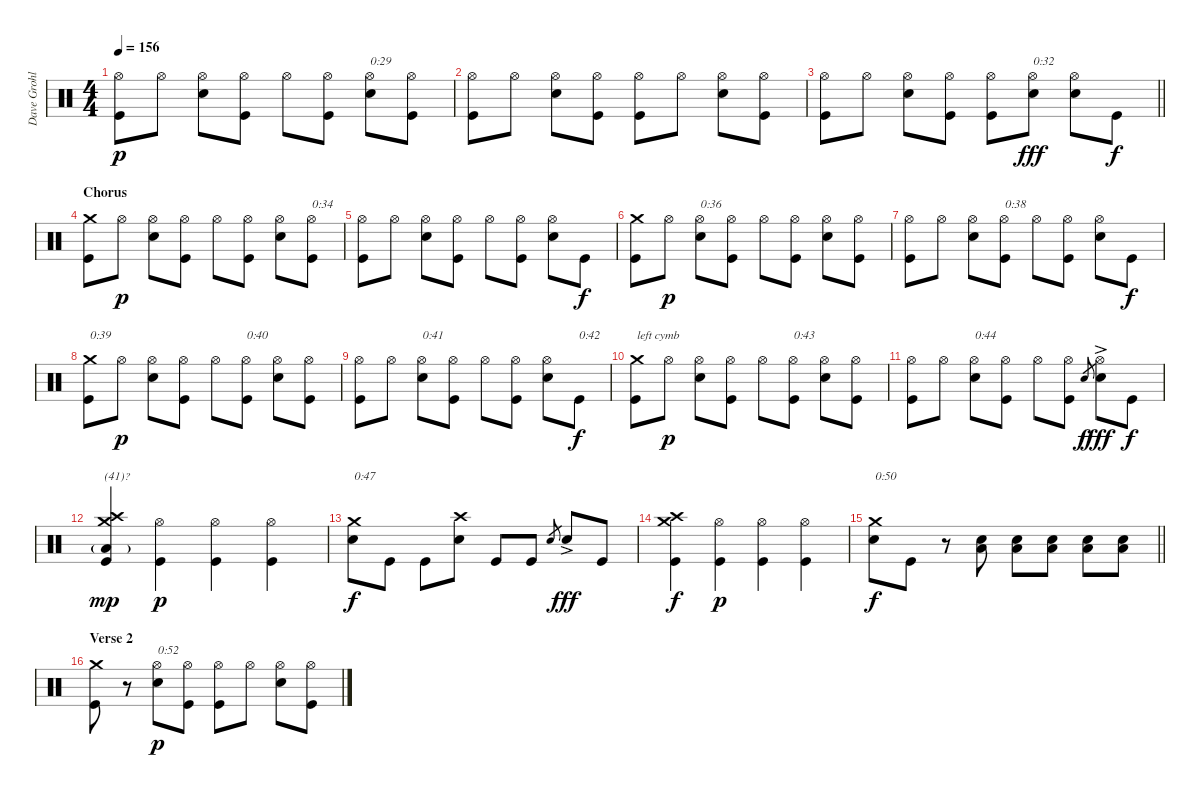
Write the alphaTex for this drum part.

\track ("Dave Grohl - Drums" "Dave Grohl") {instrument percussion}
\staff {score}
\articulation defaults
\ts (4 4)
\tempo 156
\clef neutral
\ks c
("Hi-Hat (open)" "Kick (hit)").8{dy p} "Hi-Hat (open)".8 ("Hi-Hat (open)" "Snare (hit) 2").8 ("Hi-Hat (open)" "Kick (hit)").8 "Hi-Hat (open)".8 ("Hi-Hat (open)" "Kick (hit)").8 ("Hi-Hat (open)" "Snare (hit) 2").8{txt "0:29"} ("Hi-Hat (open)" "Kick (hit)").8 |
("Hi-Hat (open)" "Kick (hit)").8 "Hi-Hat (open)".8 ("Hi-Hat (open)" "Snare (hit) 2").8 ("Hi-Hat (open)" "Kick (hit)").8 ("Hi-Hat (open)" "Kick (hit)").8 "Hi-Hat (open)".8 ("Hi-Hat (open)" "Snare (hit) 2").8 ("Hi-Hat (open)" "Kick (hit)").8 |
\barLineRight lightlight
("Hi-Hat (open)" "Kick (hit)").8 "Hi-Hat (open)".8 ("Hi-Hat (open)" "Snare (hit) 2").8 ("Hi-Hat (open)" "Kick (hit)").8 ("Hi-Hat (open)" "Kick (hit)").8 ("Hi-Hat (open)" "Snare (hit) 2").8{txt "0:32" dy fff} ("Hi-Hat (open)" "Snare (hit) 2").8 "Kick (hit)".8{dy f} |
\section ("" "Chorus")
("Crash medium (hit)" "Kick (hit)").8 "Hi-Hat (open)".8{dy p} ("Hi-Hat (open)" "Snare (hit) 2").8 ("Hi-Hat (open)" "Kick (hit)").8 "Hi-Hat (open)".8 ("Hi-Hat (open)" "Kick (hit)").8 ("Hi-Hat (open)" "Snare (hit) 2").8 ("Hi-Hat (open)" "Kick (hit)").8{txt "0:34"} |
("Hi-Hat (open)" "Kick (hit)").8 "Hi-Hat (open)".8 ("Hi-Hat (open)" "Snare (hit) 2").8 ("Hi-Hat (open)" "Kick (hit)").8 "Hi-Hat (open)".8 ("Hi-Hat (open)" "Kick (hit)").8 ("Hi-Hat (open)" "Snare (hit) 2").8 "Kick (hit)".8{dy f} |
("Crash medium (hit)" "Kick (hit)").8 "Hi-Hat (open)".8{dy p} ("Hi-Hat (open)" "Snare (hit) 2").8{txt "0:36"} ("Hi-Hat (open)" "Kick (hit)").8 "Hi-Hat (open)".8 ("Hi-Hat (open)" "Kick (hit)").8 ("Hi-Hat (open)" "Snare (hit) 2").8 ("Hi-Hat (open)" "Kick (hit)").8 |
("Hi-Hat (open)" "Kick (hit)").8 "Hi-Hat (open)".8 ("Hi-Hat (open)" "Snare (hit) 2").8 ("Hi-Hat (open)" "Kick (hit)").8{txt "0:38"} "Hi-Hat (open)".8 ("Hi-Hat (open)" "Kick (hit)").8 ("Hi-Hat (open)" "Snare (hit) 2").8 "Kick (hit)".8{dy f} |
("Crash medium (hit)" "Kick (hit)").8{txt "0:39"} "Hi-Hat (open)".8{dy p} ("Hi-Hat (open)" "Snare (hit) 2").8 ("Hi-Hat (open)" "Kick (hit)").8 "Hi-Hat (open)".8 ("Hi-Hat (open)" "Kick (hit)").8{txt "0:40"} ("Hi-Hat (open)" "Snare (hit) 2").8 ("Hi-Hat (open)" "Kick (hit)").8 |
("Hi-Hat (open)" "Kick (hit)").8 "Hi-Hat (open)".8 ("Hi-Hat (open)" "Snare (hit) 2").8{txt "0:41"} ("Hi-Hat (open)" "Kick (hit)").8 "Hi-Hat (open)".8 ("Hi-Hat (open)" "Kick (hit)").8 ("Hi-Hat (open)" "Snare (hit) 2").8 "Kick (hit)".8{txt "0:42" dy f} |
("Crash medium (hit)" "Kick (hit)").8{txt "left cymb"} "Hi-Hat (open)".8{dy p} ("Hi-Hat (open)" "Snare (hit) 2").8 ("Hi-Hat (open)" "Kick (hit)").8 "Hi-Hat (open)".8 ("Hi-Hat (open)" "Kick (hit)").8{txt "0:43"} ("Hi-Hat (open)" "Snare (hit) 2").8 ("Hi-Hat (open)" "Kick (hit)").8 |
("Hi-Hat (open)" "Kick (hit)").8 "Hi-Hat (open)".8 ("Hi-Hat (open)" "Snare (hit) 2").8{txt "0:44"} ("Hi-Hat (open)" "Kick (hit)").8 "Hi-Hat (open)".8 ("Hi-Hat (open)" "Kick (hit)").8 "Snare (hit) 2".8{gr dy f} ("Hi-Hat (open)" "Snare (hit) 2"{ac}).8{dy fff} "Kick (hit)".8{dy f} |
("Crash high (hit)" "Crash medium (hit)" "Low Floor Tom (hit)"{g} "Kick (hit)").4{txt "(41)?" dy mp} ("Hi-Hat (open)" "Kick (hit)").4{dy p} ("Hi-Hat (open)" "Kick (hit)").4 ("Hi-Hat (open)" "Kick (hit)").4 |
("Crash medium (hit)" "Snare (hit) 2").8{txt "0:47" dy f} "Kick (hit)".8 "Kick (hit)".8 ("Crash high (hit)" "Snare (hit) 2").8 "Kick (hit)".8 "Kick (hit)".8 "Snare (hit) 2".8{gr} "Snare (hit) 2"{ac}.8{dy fff} "Kick (hit)".8 |
("Crash high (hit)" "Crash medium (hit)" "Kick (hit)").4{dy f} ("Hi-Hat (open)" "Kick (hit)").4{dy p} ("Hi-Hat (open)" "Kick (hit)").4 ("Hi-Hat (open)" "Kick (hit)").4 |
\barLineRight lightlight
("Crash medium (hit)" "Snare (hit) 2").8{txt "0:50" dy f} "Kick (hit)".8 r.8 ("Snare (hit) 2" "Low Floor Tom (hit)").8 ("Snare (hit) 2" "Low Floor Tom (hit)").8 ("Snare (hit) 2" "Low Floor Tom (hit)").8 ("Snare (hit) 2" "Low Floor Tom (hit)").8 ("Snare (hit) 2" "Low Floor Tom (hit)").8 |
\section ("" "Verse 2")
("Crash medium (hit)" "Kick (hit)").8 r.8 ("Hi-Hat (open)" "Snare (hit) 2").8{txt "0:52" dy p} ("Hi-Hat (open)" "Kick (hit)").8 ("Hi-Hat (open)" "Kick (hit)").8 "Hi-Hat (open)".8 ("Hi-Hat (open)" "Snare (hit) 2").8 ("Hi-Hat (open)" "Kick (hit)").8
